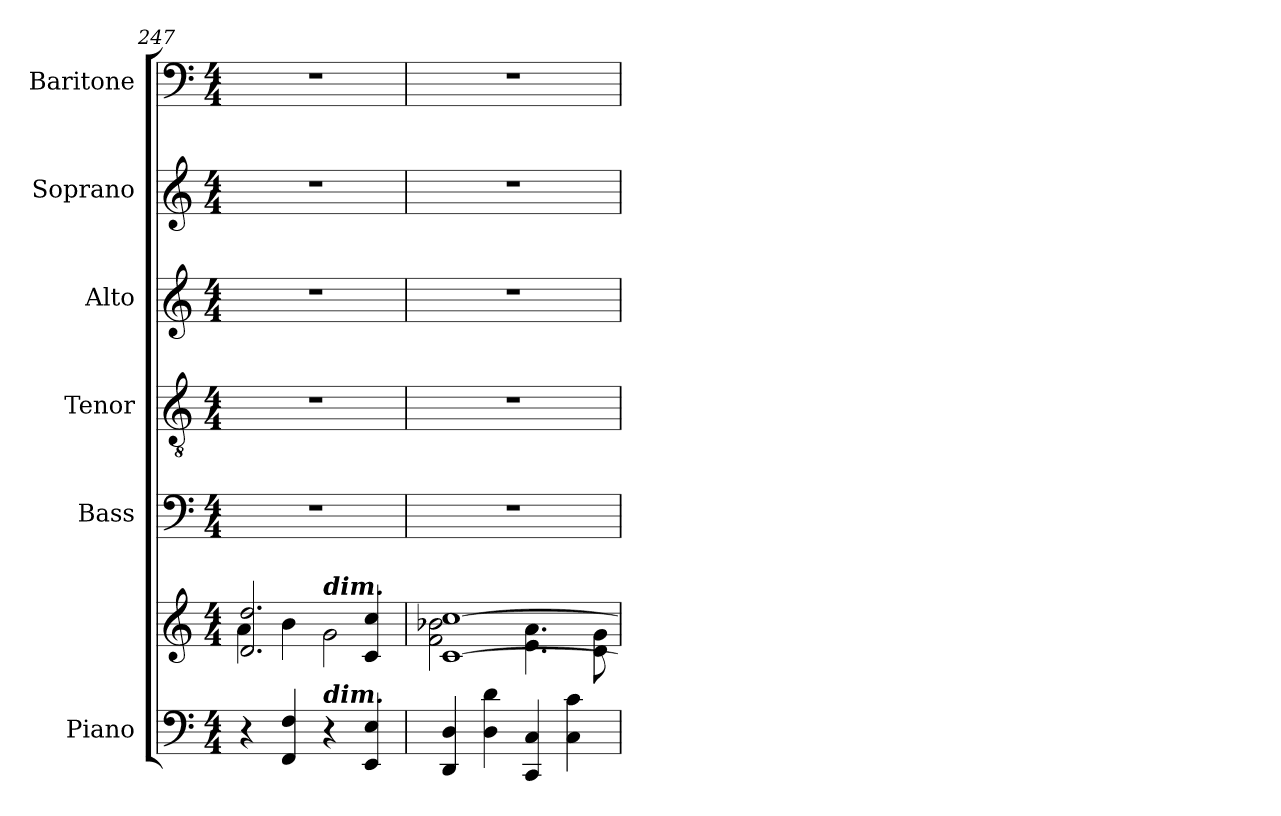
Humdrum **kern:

**kern	**kern	**kern	**kern	**kern	**kern	**kern
*part6	*part6	*part5	*part4	*part3	*part2	*part1
*staff7	*staff6	*staff5	*staff4	*staff3	*staff2	*staff1
*I"Piano	*	*I"Bass	*I"Tenor	*I"Alto	*I"Soprano	*I"Baritone
*	*	*I'B	*I'T	*I'A	*I'S	*
*clefF4	*clefG2	*clefF4	*clefGv2	*clefG2	*clefG2	*clefF4
*k[]	*k[]	*k[]	*k[]	*k[]	*k[]	*k[]
*C:	*C:	*C:	*C:	*C:	*C:	*C:
*M4/4	*M4/4	*M4/4	*M4/4	*M4/4	*M4/4	*M4/4
=247	=247	=247	=247	=247	=247	=247
*	*^	*	*	*	*	*
4r	2.d 2.dd	4a\	1r	1r	1r	1r	1r
4FF 4F	.	4b\	.	.	.	.	.
!	!	!LO:TX:a:Bi:t=dim.	!	!	!	!	!
!LO:TX:a:Bi:t=dim.	!	!	!	!	!	!	!
4r	.	2g\	.	.	.	.	.
4EE 4E	4c 4cc	.	.	.	.	.	.
=248	=248	=248	=248	=248	=248	=248	=248
4DD 4D	[1c [1cc	2f\ 2b-X\	1r	1r	1r	1r	1r
4D 4d	.	.	.	.	.	.	.
4CC 4C	.	4.e\ 4.a\	.	.	.	.	.
4C 4c	.	.	.	.	.	.	.
.	.	8d\ 8g\	.	.	.	.	.
*	*v	*v	*	*	*	*	*
=	=	=	=	=	=	=
*-	*-	*-	*-	*-	*-	*-
